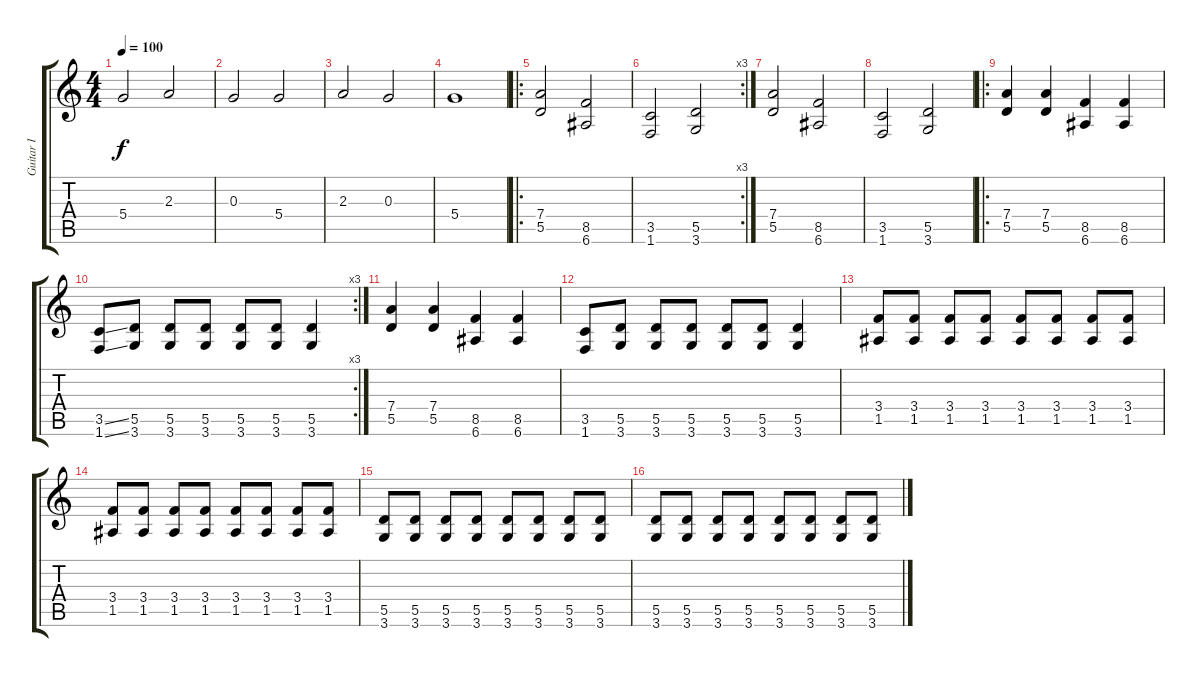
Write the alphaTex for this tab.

\track ("Guitar I" "Guitar I") {instrument distortionguitar}
\staff {score tabs}
\tuning (E4 B3 G3 D3 A2 E2) {hide}
\ts (4 4)
\tempo 100
\clef g2
\ks c
5.4.2{dy f instrument distortionguitar} 2.3.2 |
0.3.2 5.4.2 |
2.3.2 0.3.2 |
5.4.1 |
\ro
(7.4 5.5).2 (8.5 6.6).2 |
\rc 3
(3.5 1.6).2 (5.5 3.6).2 |
(7.4 5.5).2 (8.5 6.6).2 |
(3.5 1.6).2 (5.5 3.6).2 |
\ro
(7.4 5.5).4 (7.4 5.5).4 (8.5 6.6).4 (8.5 6.6).4 |
\rc 3
(3.5{ss} 1.6{ss}).8 (5.5 3.6).8 (5.5 3.6).8 (5.5 3.6).8 (5.5 3.6).8 (5.5 3.6).8 (5.5 3.6).4 |
(7.4 5.5).4 (7.4 5.5).4 (8.5 6.6).4 (8.5 6.6).4 |
(3.5 1.6).8 (5.5 3.6).8 (5.5 3.6).8 (5.5 3.6).8 (5.5 3.6).8 (5.5 3.6).8 (5.5 3.6).4 |
(3.4 1.5).8 (3.4 1.5).8 (3.4 1.5).8 (3.4 1.5).8 (3.4 1.5).8 (3.4 1.5).8 (3.4 1.5).8 (3.4 1.5).8 |
(3.4 1.5).8 (3.4 1.5).8 (3.4 1.5).8 (3.4 1.5).8 (3.4 1.5).8 (3.4 1.5).8 (3.4 1.5).8 (3.4 1.5).8 |
(5.5 3.6).8 (5.5 3.6).8 (5.5 3.6).8 (5.5 3.6).8 (5.5 3.6).8 (5.5 3.6).8 (5.5 3.6).8 (5.5 3.6).8 |
(5.5 3.6).8 (5.5 3.6).8 (5.5 3.6).8 (5.5 3.6).8 (5.5 3.6).8 (5.5 3.6).8 (5.5 3.6).8 (5.5 3.6).8
